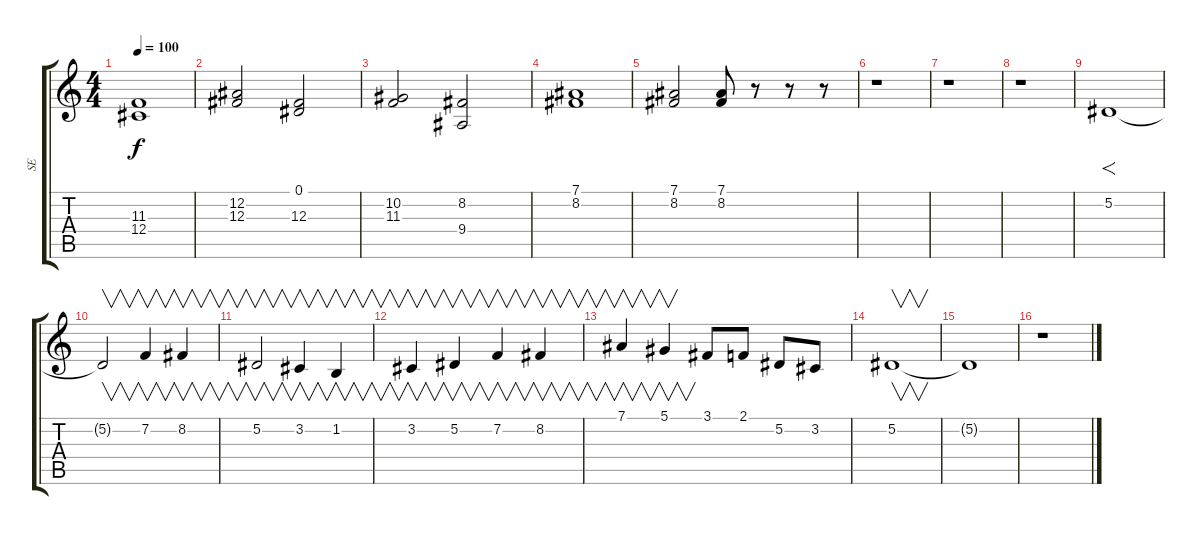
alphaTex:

\track ("SE" "SE") {instrument stringensemble1}
\staff {score tabs}
\tuning (Eb4 Bb3 Gb3 Db3 Ab2 Eb2) {hide}
\ts (4 4)
\tempo 100
\clef g2
\ks c
(11.3 12.4).1{dy f} |
(12.2 12.3).2 (0.1 12.3).2 |
(10.2 11.3).2 (8.2 9.4).2 |
(7.1 8.2).1 |
(7.1 8.2).2 (7.1 8.2).8 r.8 r.8 r.8 |
r.1 |
r.1 |
r.1 |
5.2.1{f volume 14 instrument violin} |
5.2{t}.2{v} 7.2.4{v} 8.2.4{v} |
5.2.2{v} 3.2.4{v} 1.2.4{v} |
3.2.4{v} 5.2.4{v} 7.2.4{v} 8.2.4{v} |
7.1.4{v} 5.1.4{v} 3.1.8 2.1.8 5.2.8 3.2.8 |
5.2.1{v volume 0} |
5.2{t}.1 |
r.1
